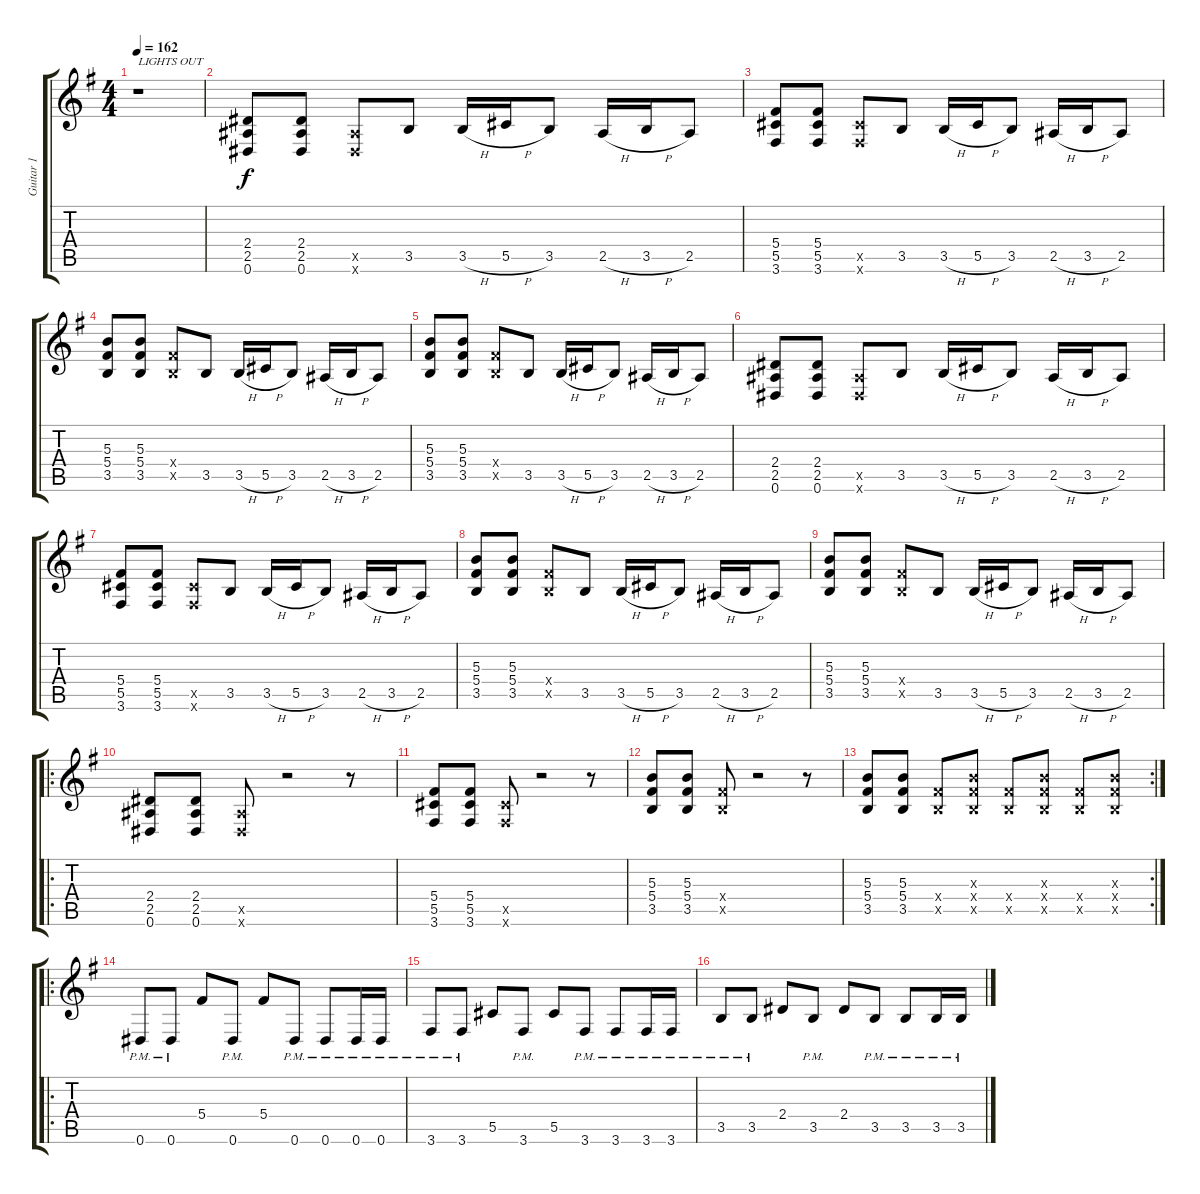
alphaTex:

\track ("Guitar 1" "Guitar 1") {instrument distortionguitar}
\staff {score tabs}
\tuning (Eb4 Bb3 Gb3 Db3 Ab2 Eb2) {hide}
\ts (4 4)
\tempo 162
\clef g2
\ks g
r.1{txt "LIGHTS OUT" dy f instrument distortionguitar} |
(2.4 2.5 0.6).8 (2.4 2.5 0.6).8 (2.5{x} 0.6{x}).8 3.5.8 3.5{h}.16 5.5{h}.16 3.5.8 2.5{h}.16 3.5{h}.16 2.5.8 |
(5.4 5.5 3.6).8 (5.4 5.5 3.6).8 (5.5{x} 3.6{x}).8 3.5.8 3.5{h}.16 5.5{h}.16 3.5.8 2.5{h}.16 3.5{h}.16 2.5.8 |
(5.3 5.4 3.5).8 (5.3 5.4 3.5).8 (5.4{x} 3.5{x}).8 3.5.8 3.5{h}.16 5.5{h}.16 3.5.8 2.5{h}.16 3.5{h}.16 2.5.8 |
(5.3 5.4 3.5).8 (5.3 5.4 3.5).8 (5.4{x} 3.5{x}).8 3.5.8 3.5{h}.16 5.5{h}.16 3.5.8 2.5{h}.16 3.5{h}.16 2.5.8 |
(2.4 2.5 0.6).8 (2.4 2.5 0.6).8 (2.5{x} 0.6{x}).8 3.5.8 3.5{h}.16 5.5{h}.16 3.5.8 2.5{h}.16 3.5{h}.16 2.5.8 |
(5.4 5.5 3.6).8 (5.4 5.5 3.6).8 (5.5{x} 3.6{x}).8 3.5.8 3.5{h}.16 5.5{h}.16 3.5.8 2.5{h}.16 3.5{h}.16 2.5.8 |
(5.3 5.4 3.5).8 (5.3 5.4 3.5).8 (5.4{x} 3.5{x}).8 3.5.8 3.5{h}.16 5.5{h}.16 3.5.8 2.5{h}.16 3.5{h}.16 2.5.8 |
(5.3 5.4 3.5).8 (5.3 5.4 3.5).8 (5.4{x} 3.5{x}).8 3.5.8 3.5{h}.16 5.5{h}.16 3.5.8 2.5{h}.16 3.5{h}.16 2.5.8 |
\ro
(2.4 2.5 0.6).8 (2.4 2.5 0.6).8 (2.5{x} 0.6{x}).8 r.2 r.8 |
(5.4 5.5 3.6).8 (5.4 5.5 3.6).8 (5.5{x} 3.6{x}).8 r.2 r.8 |
(5.3 5.4 3.5).8 (5.3 5.4 3.5).8 (5.4{x} 3.5{x}).8 r.2 r.8 |
\rc 2
(5.3 5.4 3.5).8 (5.3 5.4 3.5).8 (5.4{x} 3.5{x}).8 (5.3{x} 5.4{x} 3.5{x}).8 (5.4{x} 3.5{x}).8 (5.3{x} 5.4{x} 3.5{x}).8 (5.4{x} 3.5{x}).8 (5.3{x} 5.4{x} 3.5{x}).8 |
\ro
0.6{pm}.8 0.6{pm}.8 5.4.8 0.6{pm}.8 5.4.8 0.6{pm}.8 0.6{pm}.8 0.6{pm}.16 0.6{pm}.16 |
3.6{pm}.8 3.6{pm}.8 5.5.8 3.6{pm}.8 5.5.8 3.6{pm}.8 3.6{pm}.8 3.6{pm}.16 3.6{pm}.16 |
3.5{pm}.8 3.5{pm}.8 2.4.8 3.5{pm}.8 2.4.8 3.5{pm}.8 3.5{pm}.8 3.5{pm}.16 3.5{pm}.16
